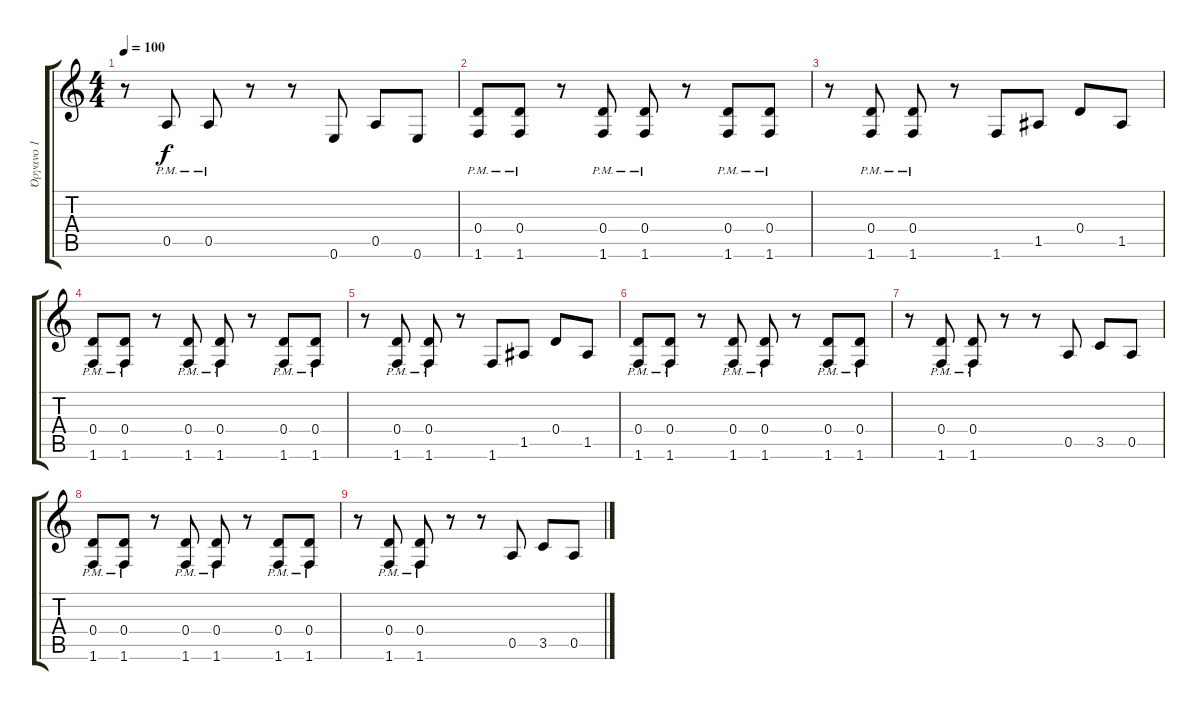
\track ("Όργανο 1" "Όργανο 1") {instrument overdrivenguitar}
\staff {score tabs}
\tuning (E4 B3 G3 D3 A2 E2) {hide}
\ts (4 4)
\tempo 100
\clef g2
\ks c
r.8{dy f} 0.5{pm}.8 0.5{pm}.8 r.8 r.8 0.6.8 0.5.8 0.6.8 |
(0.4{pm} 1.6{pm}).8 (0.4{pm} 1.6{pm}).8 r.8 (0.4{pm} 1.6{pm}).8 (0.4{pm} 1.6{pm}).8 r.8 (0.4{pm} 1.6{pm}).8 (0.4{pm} 1.6{pm}).8 |
r.8 (0.4{pm} 1.6{pm}).8 (0.4{pm} 1.6{pm}).8 r.8 1.6.8 1.5.8 0.4.8 1.5.8 |
(0.4{pm} 1.6{pm}).8 (0.4{pm} 1.6{pm}).8 r.8 (0.4{pm} 1.6{pm}).8 (0.4{pm} 1.6{pm}).8 r.8 (0.4{pm} 1.6{pm}).8 (0.4{pm} 1.6{pm}).8 |
r.8 (0.4{pm} 1.6{pm}).8 (0.4{pm} 1.6{pm}).8 r.8 1.6.8 1.5.8 0.4.8 1.5.8 |
(0.4{pm} 1.6{pm}).8 (0.4{pm} 1.6{pm}).8 r.8 (0.4{pm} 1.6{pm}).8 (0.4{pm} 1.6{pm}).8 r.8 (0.4{pm} 1.6{pm}).8 (0.4{pm} 1.6{pm}).8 |
r.8 (0.4{pm} 1.6{pm}).8 (0.4{pm} 1.6{pm}).8 r.8 r.8 0.5.8 3.5.8 0.5.8 |
(0.4{pm} 1.6{pm}).8 (0.4{pm} 1.6{pm}).8 r.8 (0.4{pm} 1.6{pm}).8 (0.4{pm} 1.6{pm}).8 r.8 (0.4{pm} 1.6{pm}).8 (0.4{pm} 1.6{pm}).8 |
r.8 (0.4{pm} 1.6{pm}).8 (0.4{pm} 1.6{pm}).8 r.8 r.8 0.5.8 3.5.8 0.5.8
